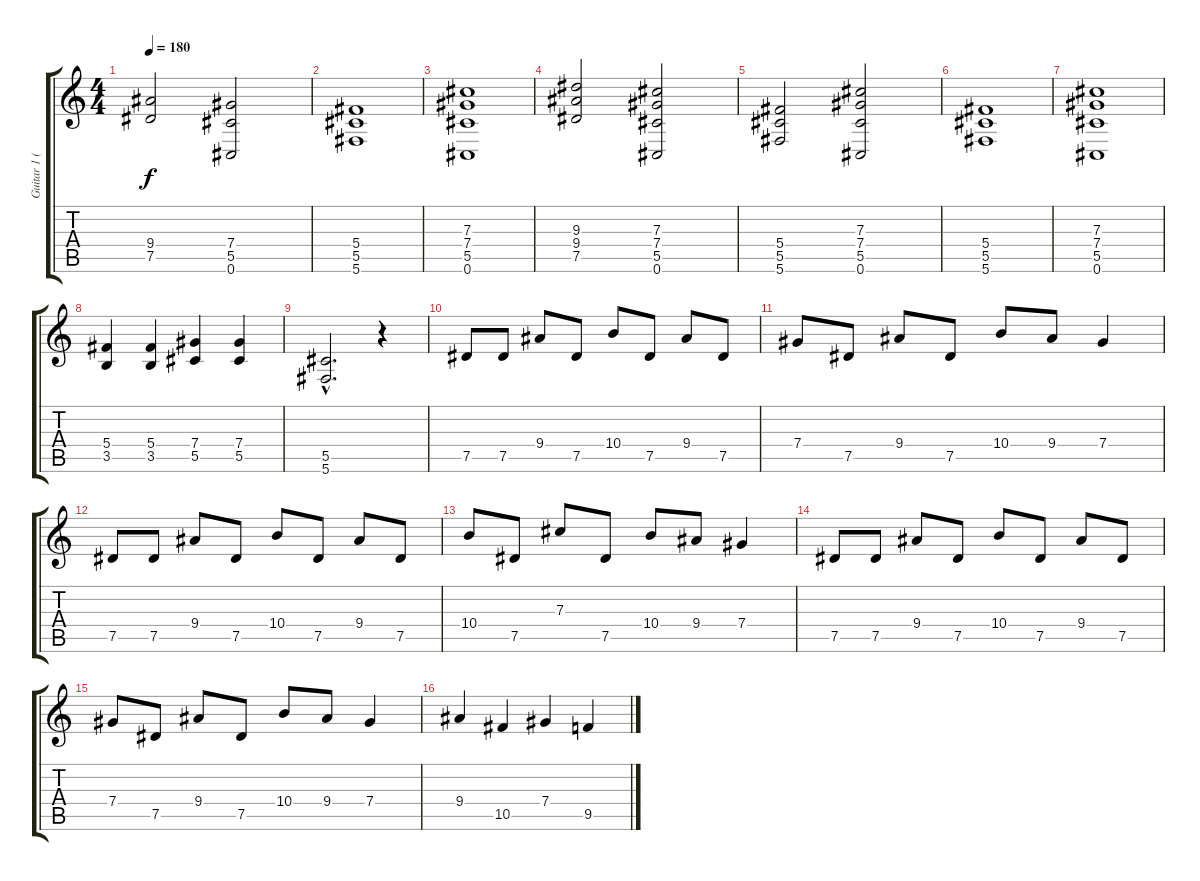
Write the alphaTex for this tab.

\track ("Guitar 1 (Lowest dropped to C#) " "Guitar 1 (") {instrument distortionguitar}
\staff {score tabs}
\tuning (Eb4 Bb3 Gb3 Db3 Ab2 Db2) {hide}
\ts (4 4)
\tempo 180
\clef g2
\ks c
(9.4 7.5).2{dy f} (7.4 5.5 0.6).2 |
(5.4 5.5 5.6).1 |
(7.3 7.4 5.5 0.6).1 |
(9.3 9.4 7.5).2 (7.3 7.4 5.5 0.6).2 |
(5.4 5.5 5.6).2 (7.3 7.4 5.5 0.6).2 |
(5.4 5.5 5.6).1 |
(7.3 7.4 5.5 0.6).1 |
(5.4 3.5).4 (5.4 3.5).4 (7.4 5.5).4 (7.4 5.5).4 |
(5.5{hac} 5.6{hac}).2{d} r.4 |
7.5.8 7.5.8 9.4.8 7.5.8 10.4.8 7.5.8 9.4.8 7.5.8 |
7.4.8 7.5.8 9.4.8 7.5.8 10.4.8 9.4.8 7.4.4 |
7.5.8 7.5.8 9.4.8 7.5.8 10.4.8 7.5.8 9.4.8 7.5.8 |
10.4.8 7.5.8 7.3.8 7.5.8 10.4.8 9.4.8 7.4.4 |
7.5.8 7.5.8 9.4.8 7.5.8 10.4.8 7.5.8 9.4.8 7.5.8 |
7.4.8 7.5.8 9.4.8 7.5.8 10.4.8 9.4.8 7.4.4 |
9.4.4 10.5.4 7.4.4 9.5.4
